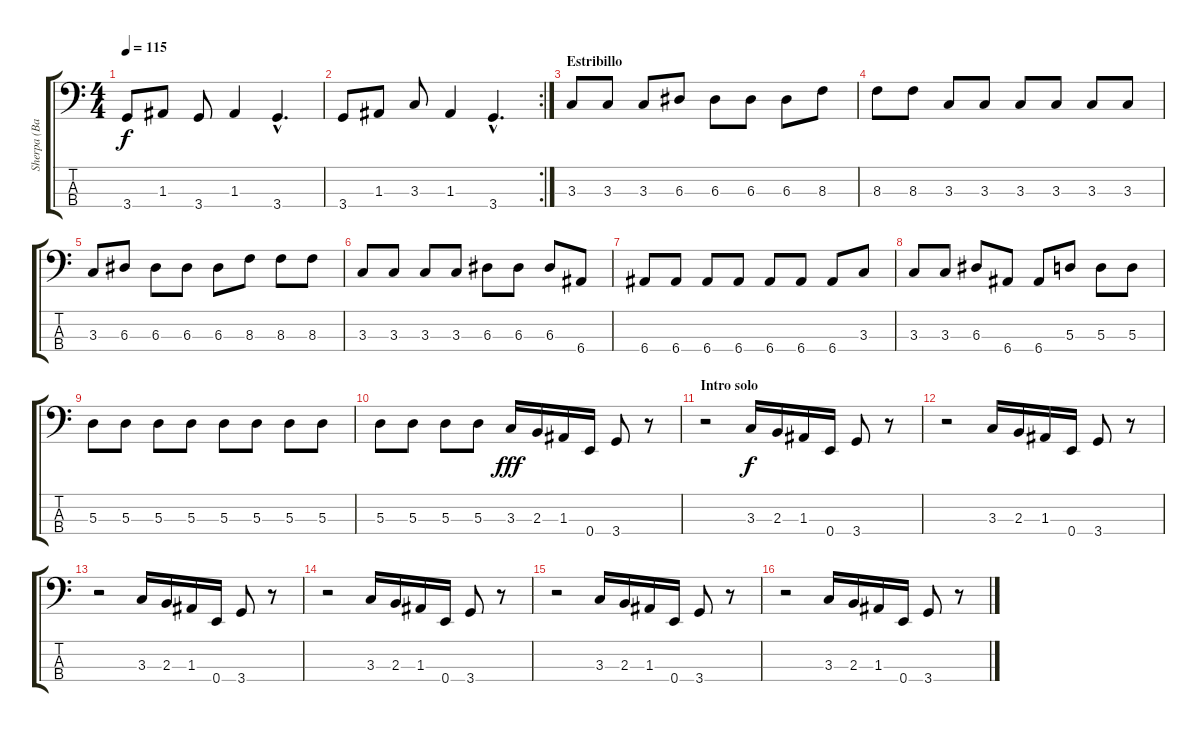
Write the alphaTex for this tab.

\track ("Sherpa (Bajo)" "Sherpa (Ba") {instrument electricbasspick}
\staff {score tabs}
\tuning (G2 D2 A1 E1) {hide}
\ts (4 4)
\tempo 115
\clef f4
\ks c
3.4.8{dy f} 1.3.8 3.4.8 1.3.4 3.4{hac}.4{d} |
\rc 2
3.4.8 1.3.8 3.3.8 1.3.4 3.4{hac}.4{d} |
\section ("" "Estribillo")
3.3.8 3.3.8 3.3.8 6.3.8 6.3.8 6.3.8 6.3.8 8.3.8 |
8.3.8 8.3.8 3.3.8 3.3.8 3.3.8 3.3.8 3.3.8 3.3.8 |
3.3.8 6.3.8 6.3.8 6.3.8 6.3.8 8.3.8 8.3.8 8.3.8 |
3.3.8 3.3.8 3.3.8 3.3.8 6.3.8 6.3.8 6.3.8 6.4.8 |
6.4.8 6.4.8 6.4.8 6.4.8 6.4.8 6.4.8 6.4.8 3.3.8 |
3.3.8 3.3.8 6.3.8 6.4.8 6.4.8 5.3.8 5.3.8 5.3.8 |
5.3.8 5.3.8 5.3.8 5.3.8 5.3.8 5.3.8 5.3.8 5.3.8 |
5.3.8 5.3.8 5.3.8 5.3.8 3.3.16{dy fff} 2.3.16 1.3.16 0.4.16 3.4.8 r.8 |
\section ("" "Intro solo")
r.2 3.3.16{dy f} 2.3.16 1.3.16 0.4.16 3.4.8 r.8 |
r.2 3.3.16 2.3.16 1.3.16 0.4.16 3.4.8 r.8 |
r.2 3.3.16 2.3.16 1.3.16 0.4.16 3.4.8 r.8 |
r.2 3.3.16 2.3.16 1.3.16 0.4.16 3.4.8 r.8 |
r.2 3.3.16 2.3.16 1.3.16 0.4.16 3.4.8 r.8 |
r.2 3.3.16 2.3.16 1.3.16 0.4.16 3.4.8 r.8
